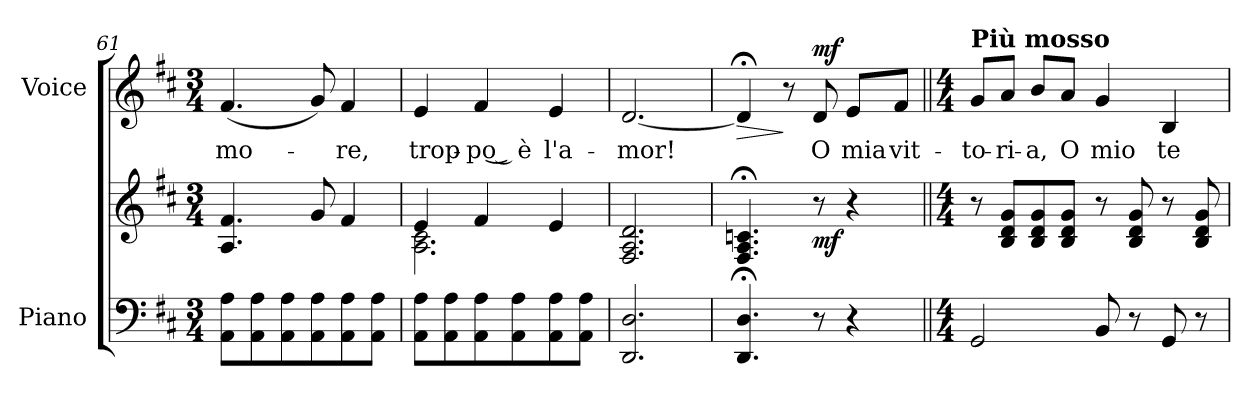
**kern	**kern	**dynam	**kern	**text	**dynam
*part2	*part2	*part2	*part1	*part1	*part1
*staff3	*staff2	*staff2/3	*staff1	*staff1	*staff1
*I"Piano	*	*	*I"Voice	*	*
*I'Pno	*	*	*	*	*
*clefF4	*clefG2	*	*clefG2	*	*
*k[f#c#]	*k[f#c#]	*	*k[f#c#]	*	*
*M3/4	*M3/4	*	*M3/4	*	*
=61	=61	=61	=61	=61	=61
!	!	!	!	!LO:LY:b	!
8AA\ 8A\L	4.A/ 4.f#/	.	(<4.f#/	-mo-	.
8AA\ 8A\	.	.	.	.	.
8AA\ 8A\	.	.	.	.	.
8AA\ 8A\	8g/	.	8g/)	.	.
!	!	!	!	!LO:LY:b	!
8AA\ 8A\	4f#/	.	4f#/	-re,	.
8AA\ 8A\J	.	.	.	.	.
=62	=62	=62	=62	=62	=62
*	*^	*	*	*	*
!	!	!	!	!	!LO:LY:b	!
8AA\ 8A\L	4e/	2.A\ 2.c#\	.	4e/	trop-	.
8AA\ 8A\	.	.	.	.	.	.
!	!	!	!	!	!LO:LY:b	!
8AA\ 8A\	4f#/	.	.	4f#/	-po͜ è	.
8AA\ 8A\	.	.	.	.	.	.
!	!	!	!	!	!LO:LY:b	!
8AA\ 8A\	4e/	.	.	4e/	l'a-	.
8AA\ 8A\J	.	.	.	.	.	.
*	*v	*v	*	*	*	*
=63	=63	=63	=63	=63	=63
!	!	!	!	!LO:LY:b	!
2.DD/ 2.D/	2.F#/ 2.A/ 2.d/	.	[2.d/	-mor!	.
=64	=64	=64	=64	=64	=64
!	!	!	!	!	!LO:HP:b
4.DD/;< 4.D/;<	4.F#/;< 4.A/;< 4.cn/;<	.	4d;</]	.	>
.	.	.	8r	.	]
!	!	!LO:DY:b	!	!LO:LY:b	!LO:DY:a
8r	8r	mf	8d/	O	mf
!	!	!	!	!LO:LY:b	!
4r	4r	.	8e/L	mia	.
!	!	!	!	!LO:LY:b	!
.	.	.	8f#/J	vit-	.
=65||	=65||	=65||	=65||	=65||	=65||
*M4/4	*M4/4	*	*M4/4	*	*
!	!	!	!LO:TX:a:B:t=Più mosso	!	!
!	!	!	!	!LO:LY:b	!
2GG/	8r	.	8g/L	-to-	.
!	!	!	!	!LO:LY:b	!
.	8B/ 8d/ 8g/L	.	8a/J	-ri-	.
!	!	!	!	!LO:LY:b	!
.	8B/ 8d/ 8g/	.	8b/L	-a,	.
!	!	!	!	!LO:LY:b	!
.	8B/ 8d/ 8g/J	.	8a/J	O	.
!	!	!	!	!LO:LY:b	!
8BB/	8r	.	4g/	mio	.
8r	8B/ 8d/ 8g/	.	.	.	.
!	!	!	!	!LO:LY:b	!
8GG/	8r	.	4B/	te-	.
8r	8B/ 8d/ 8g/	.	.	.	.
=	=	=	=	=	=
*-	*-	*-	*-	*-	*-
